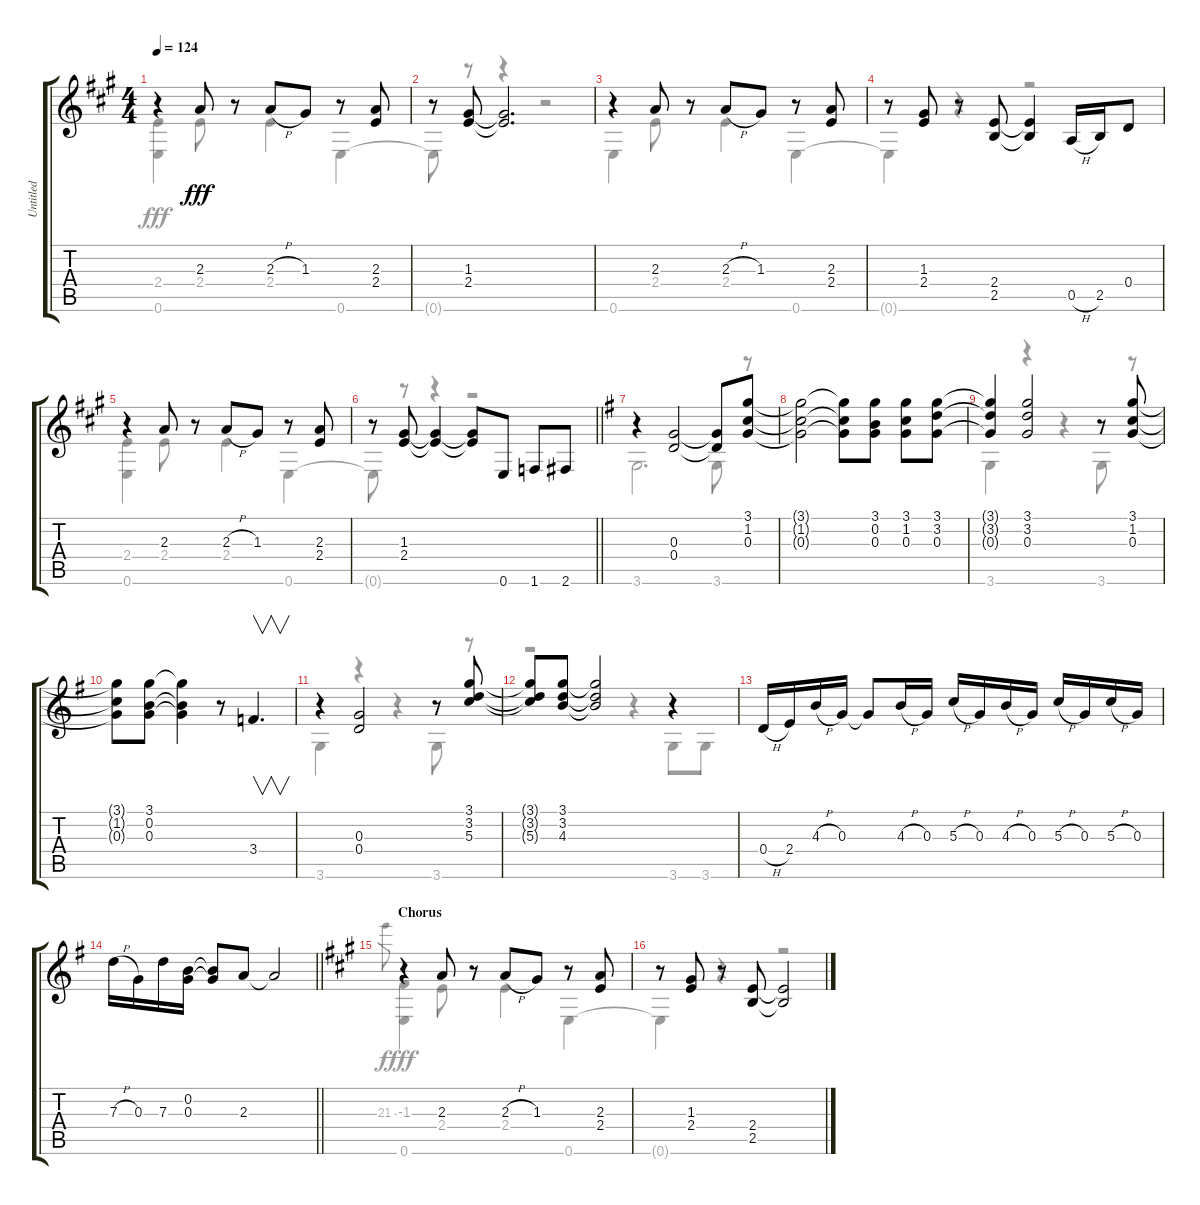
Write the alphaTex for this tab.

\track ("Untitled" "Untitled") {instrument distortionguitar}
\staff {score tabs}
\tuning (E4 B3 G3 D3 A2 E2) {hide}
\voice
\ts (4 4)
\tempo 124
\clef g2
\ks a
r.4{dy fff} 2.3.8 r.8 2.3{h}.8 1.3.8 r.8 (2.3 2.4).8 |
r.8 (1.3 2.4).8 (1.3{t} 2.4{t}).2{d} |
r.4 2.3.8 r.8 2.3{h}.8 1.3.8 r.8 (2.3 2.4).8 |
r.8 (1.3 2.4).8 r.8 (2.4 2.5).8 (2.4{t} 2.5{t}).4 0.5{h}.16 2.5.16 0.4.8 |
r.4 2.3.8 r.8 2.3{h}.8 1.3.8 r.8 (2.3 2.4).8 |
\barLineRight lightlight
r.8 (1.3 2.4).8 (1.3{t} 2.4{t}).4 (1.3{t} 2.4{t}).8 0.6.8 1.6.8 2.6.8 |
\ks g
r.4 (0.3 0.4).2 (0.3{t} 0.4{t}).8 (3.1 1.2 0.3).8 |
(3.1{t} 1.2{t} 0.3{t}).2 (3.1{t} 1.2{t} 0.3{t}).8 (3.1 0.2 0.3).8 (3.1 1.2 0.3).8 (3.1 3.2 0.3).8 |
(3.1{t} 3.2{t} 0.3{t}).4 (3.1 3.2 0.3).2 r.8 (3.1 1.2 0.3).8 |
(3.1{t} 1.2{t} 0.3{t}).8 (3.1 0.2 0.3).8 (3.1{t} 0.2{t} 0.3{t}).4 r.8 3.4.4{v d} |
r.4 (0.3 0.4).2 r.8 (3.1 3.2 5.3).8 |
(3.1{t} 3.2{t} 5.3{t}).8 (3.1 3.2 4.3).8 (3.1{t} 3.2{t} 4.3{t}).2 r.4 |
0.4{h}.16 2.4.16 4.3{h}.16 0.3.16 0.3{t}.8 4.3{h}.16 0.3.16 5.3{h}.16 0.3.16 4.3{h}.16 0.3.16 5.3{h}.16 0.3.16 5.3{h}.16 0.3.16 |
\barLineRight lightlight
7.3{h}.16 0.3.16 7.3.16 (0.2 0.3).16 (0.2{t} 0.3{t}).8 2.3.8 2.3{t}.2 |
\section ("" "Chorus")
\ks a
r.4 2.3.8 r.8 2.3{h}.8 1.3.8 r.8 (2.3 2.4).8 |
r.8 (1.3 2.4).8 r.8 (2.4 2.5).8 (2.4{t} 2.5{t}).2
\voice
\clef g2
\ottava regular
\simile none
\ks a
(2.4 0.6).4{dy fff} 2.4.8 r.8 2.4.4 0.6.4 |
0.6{t}.8 r.8 r.4 r.2 |
0.6.4 2.4.8 r.8 2.4.4 0.6.4 |
0.6{t}.4 r.4 r.2 |
(2.4 0.6).4 2.4.8 r.8 2.4.4 0.6.4 |
\barLineRight lightlight
0.6{t}.8 r.8 r.4 r.2 |
\ks g
3.6.2{d} 3.6.8 r.8 |
|
3.6.4 r.4 r.4 3.6.8 r.8 |
|
3.6.4 r.4 r.4 3.6.8 r.8 |
r.2 r.4 3.6.8 3.6.8 |
|
\barLineRight lightlight
|
\ks a
21.3.8{gr dy f} (-1.3 0.6).4{dy fff} 2.4.8 r.8 2.4.4 0.6.4 |
0.6{t}.4 r.4 r.2
